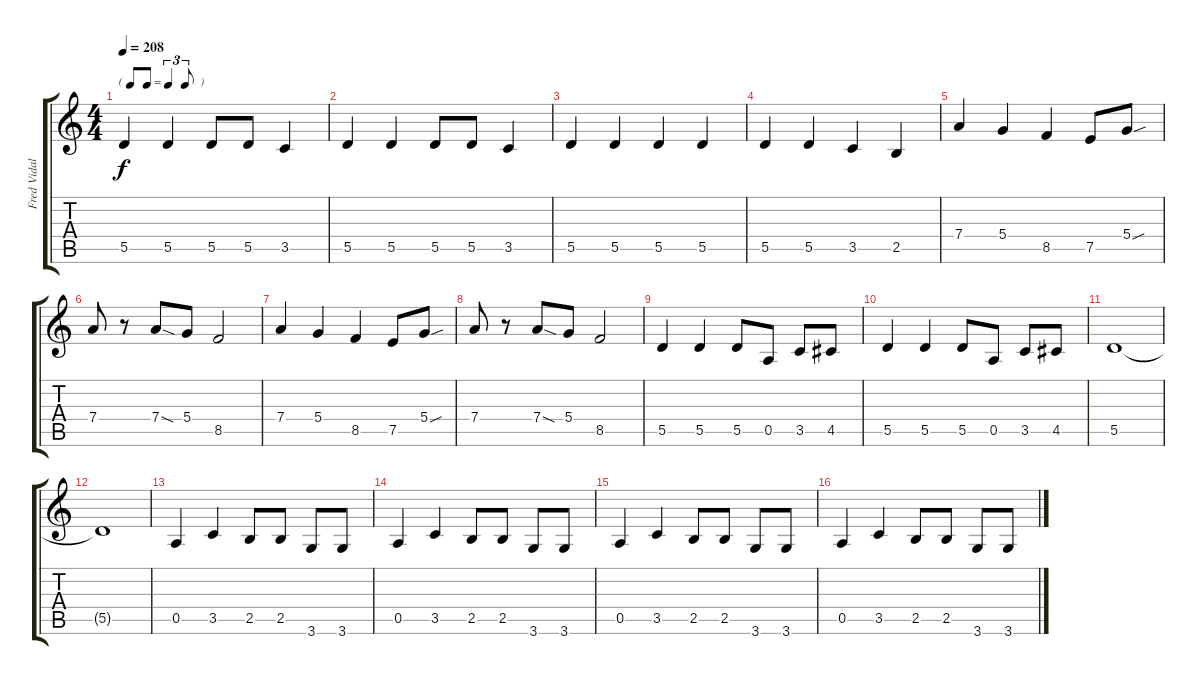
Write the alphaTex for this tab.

\track ("Fred Vidalenc" "Fred Vidal") {instrument electricbasspick}
\staff {score tabs}
\tuning (E4 B3 G3 D3 A2 E2) {hide}
\ts (4 4)
\tf triplet8th
\tempo 208
\clef g2
\ks c
5.5.4{dy f} 5.5.4 5.5.8 5.5.8 3.5.4 |
5.5.4 5.5.4 5.5.8 5.5.8 3.5.4 |
5.5.4 5.5.4 5.5.4 5.5.4 |
5.5.4 5.5.4 3.5.4 2.5.4 |
7.4.4 5.4.4 8.5.4 7.5.8 5.4{sou}.8 |
7.4.8 r.8 7.4{sod}.8 5.4.8 8.5.2 |
7.4.4 5.4.4 8.5.4 7.5.8 5.4{sou}.8 |
7.4.8 r.8 7.4{sod}.8 5.4.8 8.5.2 |
5.5.4 5.5.4 5.5.8 0.5.8 3.5.8 4.5.8 |
5.5.4 5.5.4 5.5.8 0.5.8 3.5.8 4.5.8 |
5.5.1 |
5.5{t}.1 |
0.5.4 3.5.4 2.5.8 2.5.8 3.6.8 3.6.8 |
0.5.4 3.5.4 2.5.8 2.5.8 3.6.8 3.6.8 |
0.5.4 3.5.4 2.5.8 2.5.8 3.6.8 3.6.8 |
0.5.4 3.5.4 2.5.8 2.5.8 3.6.8 3.6.8
